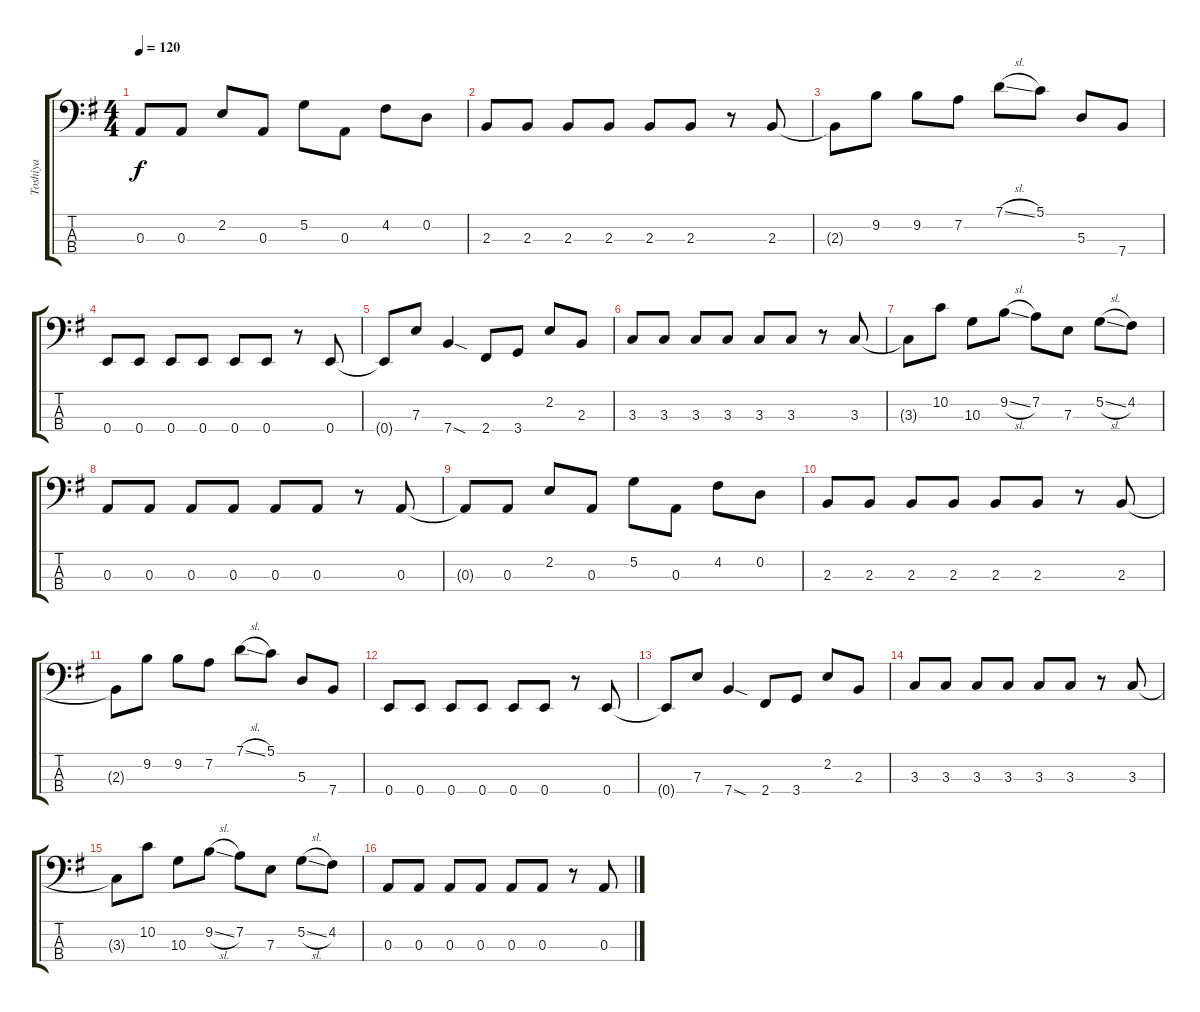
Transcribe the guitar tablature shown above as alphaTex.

\track ("Toshiya" "Toshiya") {instrument electricbasspick}
\staff {score tabs}
\tuning (G2 D2 A1 E1) {hide}
\ts (4 4)
\tempo 120
\clef f4
\ks g
0.3{t}.8{dy f} 0.3.8 2.2.8 0.3.8 5.2.8 0.3.8 4.2.8 0.2.8 |
2.3.8 2.3.8 2.3.8 2.3.8 2.3.8 2.3.8 r.8 2.3.8 |
2.3{t}.8 9.2.8 9.2.8 7.2.8 7.1{sl}.8 5.1.8 5.3.8 7.4.8 |
0.4.8 0.4.8 0.4.8 0.4.8 0.4.8 0.4.8 r.8 0.4.8 |
0.4{t}.8 7.3.8 7.4{sod}.4 2.4.8 3.4.8 2.2.8 2.3.8 |
3.3.8 3.3.8 3.3.8 3.3.8 3.3.8 3.3.8 r.8 3.3.8 |
3.3{t}.8 10.2.8 10.3.8 9.2{sl}.8 7.2.8 7.3.8 5.2{sl}.8 4.2.8 |
0.3.8 0.3.8 0.3.8 0.3.8 0.3.8 0.3.8 r.8 0.3.8 |
0.3{t}.8 0.3.8 2.2.8 0.3.8 5.2.8 0.3.8 4.2.8 0.2.8 |
2.3.8 2.3.8 2.3.8 2.3.8 2.3.8 2.3.8 r.8 2.3.8 |
2.3{t}.8 9.2.8 9.2.8 7.2.8 7.1{sl}.8 5.1.8 5.3.8 7.4.8 |
0.4.8 0.4.8 0.4.8 0.4.8 0.4.8 0.4.8 r.8 0.4.8 |
0.4{t}.8 7.3.8 7.4{sod}.4 2.4.8 3.4.8 2.2.8 2.3.8 |
3.3.8 3.3.8 3.3.8 3.3.8 3.3.8 3.3.8 r.8 3.3.8 |
3.3{t}.8 10.2.8 10.3.8 9.2{sl}.8 7.2.8 7.3.8 5.2{sl}.8 4.2.8 |
0.3.8 0.3.8 0.3.8 0.3.8 0.3.8 0.3.8 r.8 0.3.8
